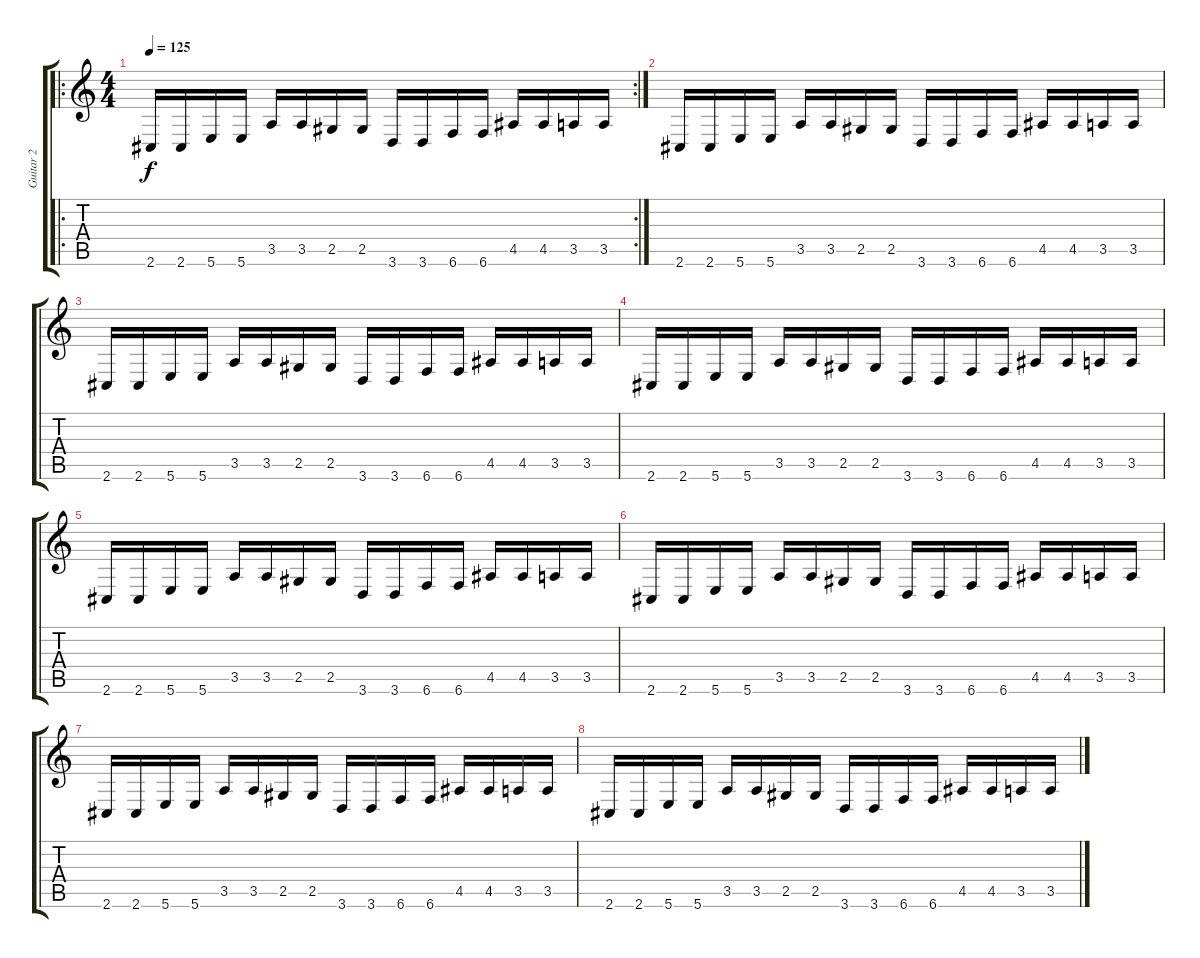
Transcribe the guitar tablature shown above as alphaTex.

\track ("Guitar 2" "Guitar 2") {instrument overdrivenguitar}
\staff {score tabs}
\tuning (Db4 Ab3 E3 B2 Gb2 B1) {hide}
\ro
\rc 2
\ts (4 4)
\tempo 125
\clef g2
\ks c
2.6.16{dy f instrument overdrivenguitar} 2.6.16 5.6.16 5.6.16 3.5.16 3.5.16 2.5.16 2.5.16 3.6.16 3.6.16 6.6.16 6.6.16 4.5.16 4.5.16 3.5.16 3.5.16 |
2.6.16 2.6.16 5.6.16 5.6.16 3.5.16 3.5.16 2.5.16 2.5.16 3.6.16 3.6.16 6.6.16 6.6.16 4.5.16 4.5.16 3.5.16 3.5.16 |
2.6.16 2.6.16 5.6.16 5.6.16 3.5.16 3.5.16 2.5.16 2.5.16 3.6.16 3.6.16 6.6.16 6.6.16 4.5.16 4.5.16 3.5.16 3.5.16 |
2.6.16 2.6.16 5.6.16 5.6.16 3.5.16 3.5.16 2.5.16 2.5.16 3.6.16 3.6.16 6.6.16 6.6.16 4.5.16 4.5.16 3.5.16 3.5.16 |
2.6.16 2.6.16 5.6.16 5.6.16 3.5.16 3.5.16 2.5.16 2.5.16 3.6.16 3.6.16 6.6.16 6.6.16 4.5.16 4.5.16 3.5.16 3.5.16 |
2.6.16 2.6.16 5.6.16 5.6.16 3.5.16 3.5.16 2.5.16 2.5.16 3.6.16 3.6.16 6.6.16 6.6.16 4.5.16 4.5.16 3.5.16 3.5.16 |
2.6.16 2.6.16 5.6.16 5.6.16 3.5.16 3.5.16 2.5.16 2.5.16 3.6.16 3.6.16 6.6.16 6.6.16 4.5.16 4.5.16 3.5.16 3.5.16 |
2.6.16 2.6.16 5.6.16 5.6.16 3.5.16 3.5.16 2.5.16 2.5.16 3.6.16 3.6.16 6.6.16 6.6.16 4.5.16 4.5.16 3.5.16 3.5.16
